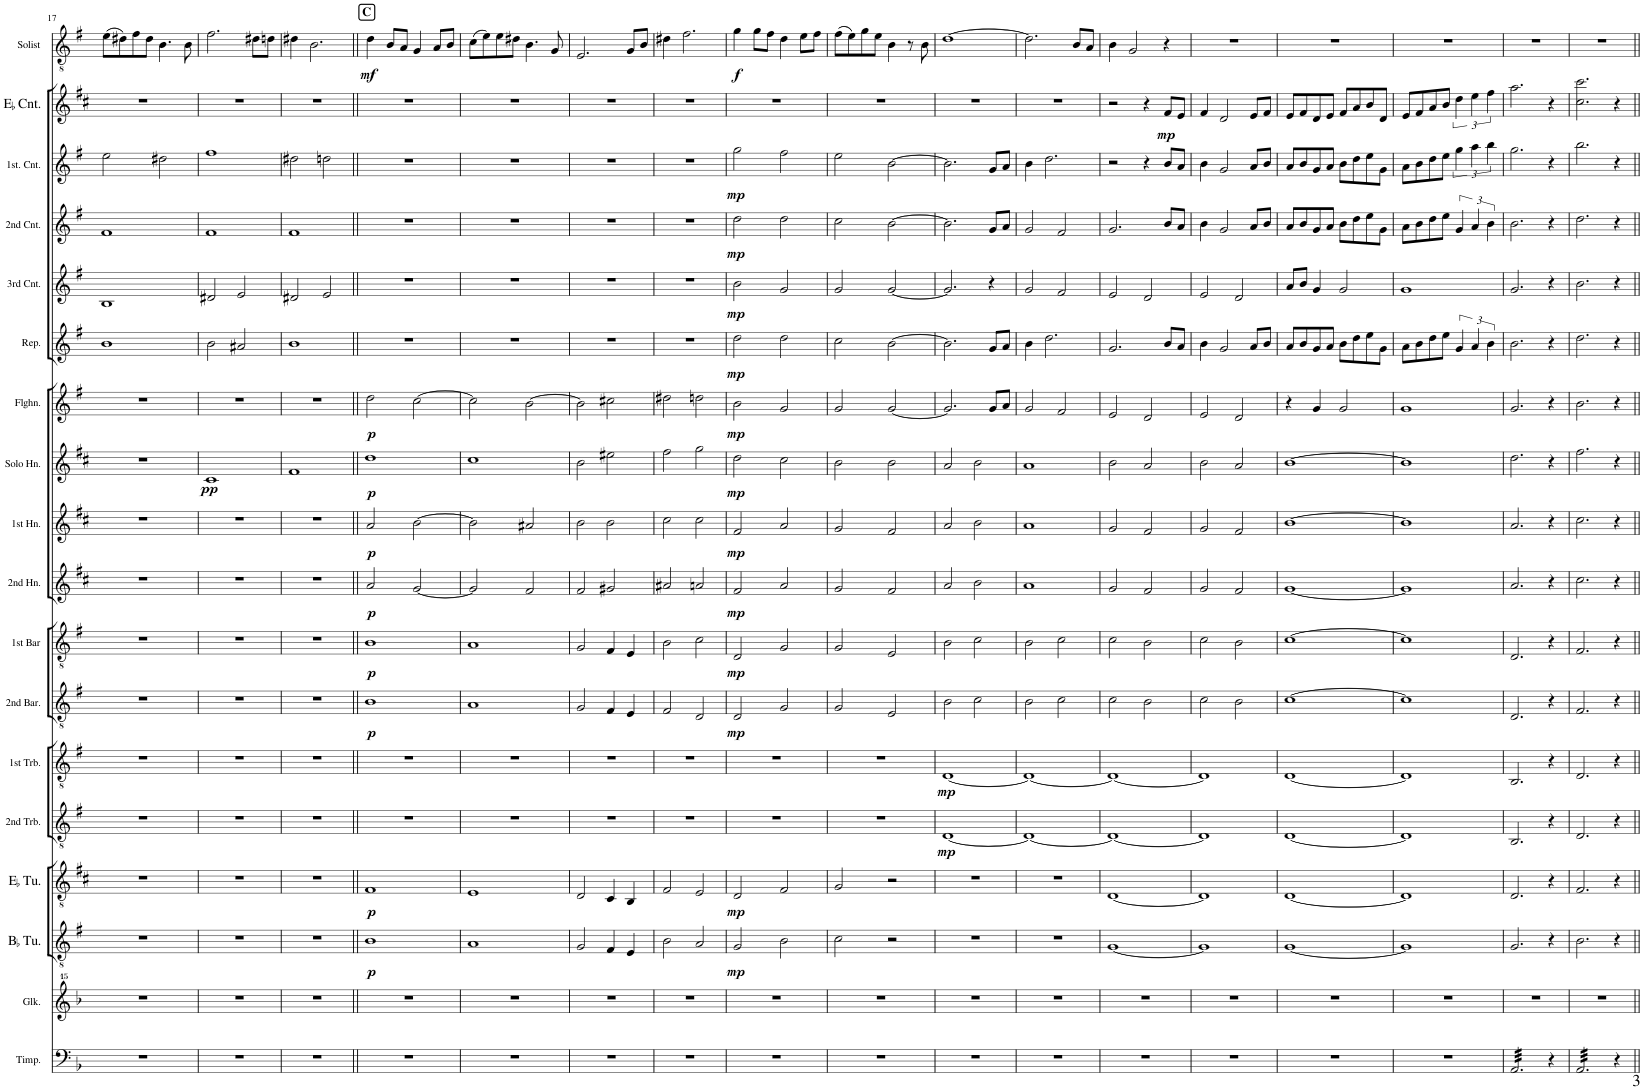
**kern	**kern	**kern	**dynam	**kern	**dynam	**kern	**dynam	**kern	**dynam	**kern	**dynam	**kern	**dynam	**kern	**dynam	**kern	**dynam	**kern	**dynam	**kern	**dynam	**kern	**dynam	**kern	**dynam	**kern	**dynam	**kern	**dynam	**kern	**dynam	**kern	**dynam
*part18	*part17	*part16	*part16	*part15	*part15	*part14	*part14	*part13	*part13	*part12	*part12	*part11	*part11	*part10	*part10	*part9	*part9	*part8	*part8	*part7	*part7	*part6	*part6	*part5	*part5	*part4	*part4	*part3	*part3	*part2	*part2	*part1	*part1
*staff18	*staff17	*staff16	*staff16	*staff15	*staff15	*staff14	*staff14	*staff13	*staff13	*staff12	*staff12	*staff11	*staff11	*staff10	*staff10	*staff9	*staff9	*staff8	*staff8	*staff7	*staff7	*staff6	*staff6	*staff5	*staff5	*staff4	*staff4	*staff3	*staff3	*staff2	*staff2	*staff1	*staff1
*I"Timpani	*I"Glockenspiel	*I"BaccidentalFlat Tuba	*	*I"EaccidentalFlat Tuba	*	*I"2nd Trombone	*	*I"1st Trombone	*	*I"2nd Baritone Horn	*	*I"1st Baritone Horn	*	*I"2nd Horn EaccidentalFlat	*	*I"1st Horn EaccidentalFlat	*	*I"Solo Horn EaccidentalFlat	*	*I"Flugelhorn	*	*I"Repiano BaccidentalFlat Cornet	*	*I"3rd BaccidentalFlat Cornet	*	*I"2nd BaccidentalFlat Cornet	*	*I"1st BaccidentalFlat Cornet	*	*I"EaccidentalFlat Cornet	*	*I"Solo Euphonium	*
*I'Timp.	*I'Glk.	*I'BaccidentalFlat Tu.	*	*I'EaccidentalFlat Tu.	*	*I'2nd Trb.	*	*I'1st Trb.	*	*I'2nd Bar.	*	*I'1st Bar	*	*I'2nd Hn.	*	*I'1st Hn.	*	*I'Solo Hn.	*	*I'Flghn.	*	*I'Rep.	*	*I'3rd Cnt.	*	*I'2nd Cnt.	*	*I'1st. Cnt.	*	*I'EaccidentalFlat Cnt.	*	*	*
!!LO:PB:g=z
*clefF4	*clefG^^2	*clefGv2	*	*clefGv2	*	*clefGv2	*	*clefGv2	*	*clefGv2	*	*clefGv2	*	*clefG2	*	*clefG2	*	*clefG2	*	*clefG2	*	*clefG2	*	*clefG2	*	*clefG2	*	*clefG2	*	*clefG2	*	*clefGv2	*
*	*	*	*	*	*	*	*	*	*	*	*	*	*	*Trd5c9	*	*Trd5c9	*	*Trd5c9	*	*Trd4c7	*	*Trd1c2	*	*Trd1c2	*	*Trd1c2	*	*Trd1c2	*	*Trd1c2	*	*	*
*k[b-]	*k[b-]	*k[f#]	*	*k[f#c#]	*	*k[f#]	*	*k[f#]	*	*k[f#]	*	*k[f#]	*	*k[f#c#]	*	*k[f#c#]	*	*k[f#c#]	*	*k[f#]	*	*k[f#]	*	*k[f#]	*	*k[f#]	*	*k[f#]	*	*k[f#c#]	*	*k[f#]	*
*M4/4	*M4/4	*M4/4	*	*M4/4	*	*M4/4	*	*M4/4	*	*M4/4	*	*M4/4	*	*M4/4	*	*M4/4	*	*M4/4	*	*M4/4	*	*M4/4	*	*M4/4	*	*M4/4	*	*M4/4	*	*M4/4	*	*M4/4	*
=17	=17	=17	=17	=17	=17	=17	=17	=17	=17	=17	=17	=17	=17	=17	=17	=17	=17	=17	=17	=17	=17	=17	=17	=17	=17	=17	=17	=17	=17	=17	=17	=17	=17
1r	1r	1r	.	1r	.	1r	.	1r	.	1r	.	1r	.	1r	.	1r	.	1r	.	1r	.	1b	.	1B	.	1f#	.	2ee\	.	1r	.	(8e\L	.
.	.	.	.	.	.	.	.	.	.	.	.	.	.	.	.	.	.	.	.	.	.	.	.	.	.	.	.	.	.	.	.	8d#X\)	.
.	.	.	.	.	.	.	.	.	.	.	.	.	.	.	.	.	.	.	.	.	.	.	.	.	.	.	.	.	.	.	.	8f#\	.
.	.	.	.	.	.	.	.	.	.	.	.	.	.	.	.	.	.	.	.	.	.	.	.	.	.	.	.	.	.	.	.	8d#\J	.
.	.	.	.	.	.	.	.	.	.	.	.	.	.	.	.	.	.	.	.	.	.	.	.	.	.	.	.	2dd#X\	.	.	.	4.B\	.
.	.	.	.	.	.	.	.	.	.	.	.	.	.	.	.	.	.	.	.	.	.	.	.	.	.	.	.	.	.	.	.	8B\	.
=18	=18	=18	=18	=18	=18	=18	=18	=18	=18	=18	=18	=18	=18	=18	=18	=18	=18	=18	=18	=18	=18	=18	=18	=18	=18	=18	=18	=18	=18	=18	=18	=18	=18
!	!	!	!	!	!	!	!	!	!	!	!	!	!	!	!	!	!	!	!LO:DY:b	!	!	!	!	!	!	!	!	!	!	!	!	!	!
1r	1r	1r	.	1r	.	1r	.	1r	.	1r	.	1r	.	1r	.	1r	.	1c#	pp	1r	.	2b\	.	2d#X/	.	1f#	.	1ff#	.	1r	.	2.f#\	.
.	.	.	.	.	.	.	.	.	.	.	.	.	.	.	.	.	.	.	.	.	.	2a#X/	.	2e/	.	.	.	.	.	.	.	.	.
.	.	.	.	.	.	.	.	.	.	.	.	.	.	.	.	.	.	.	.	.	.	.	.	.	.	.	.	.	.	.	.	8d#X\L	.
.	.	.	.	.	.	.	.	.	.	.	.	.	.	.	.	.	.	.	.	.	.	.	.	.	.	.	.	.	.	.	.	8dn\J	.
=19	=19	=19	=19	=19	=19	=19	=19	=19	=19	=19	=19	=19	=19	=19	=19	=19	=19	=19	=19	=19	=19	=19	=19	=19	=19	=19	=19	=19	=19	=19	=19	=19	=19
1r	1r	1r	.	1r	.	1r	.	1r	.	1r	.	1r	.	1r	.	1r	.	1f#	.	1r	.	1b	.	2d#X/	.	1f#	.	2dd#X\	.	1r	.	4d#X\	.
.	.	.	.	.	.	.	.	.	.	.	.	.	.	.	.	.	.	.	.	.	.	.	.	.	.	.	.	.	.	.	.	2.B\	.
.	.	.	.	.	.	.	.	.	.	.	.	.	.	.	.	.	.	.	.	.	.	.	.	2e/	.	.	.	2ddn\	.	.	.	.	.
=20||	=20||	=20||	=20||	=20||	=20||	=20||	=20||	=20||	=20||	=20||	=20||	=20||	=20||	=20||	=20||	=20||	=20||	=20||	=20||	=20||	=20||	=20||	=20||	=20||	=20||	=20||	=20||	=20||	=20||	=20||	=20||	=20||	=20||
!	!	!	!	!	!	!	!	!	!	!	!	!	!	!	!	!	!	!	!	!	!	!	!	!	!	!	!	!	!	!	!	!LO:TX:a:B:t=C	!
!	!	!	!LO:DY:b	!	!LO:DY:b	!	!	!	!	!	!LO:DY:b	!	!LO:DY:b	!	!LO:DY:b	!	!LO:DY:b	!	!LO:DY:b	!	!LO:DY:b	!	!	!	!	!	!	!	!	!	!	!	!LO:DY:b
1r	1r	1B	p	1F#	p	1r	.	1r	.	1B	p	1B	p	2a/	p	2a/	p	1dd	p	2dd\	p	1r	.	1r	.	1r	.	1r	.	1r	.	4d\	mf
.	.	.	.	.	.	.	.	.	.	.	.	.	.	.	.	.	.	.	.	.	.	.	.	.	.	.	.	.	.	.	.	8B/L	.
.	.	.	.	.	.	.	.	.	.	.	.	.	.	.	.	.	.	.	.	.	.	.	.	.	.	.	.	.	.	.	.	8A/J	.
.	.	.	.	.	.	.	.	.	.	.	.	.	.	[2g/	.	[2b\	.	.	.	[2cc\	.	.	.	.	.	.	.	.	.	.	.	4G/	.
.	.	.	.	.	.	.	.	.	.	.	.	.	.	.	.	.	.	.	.	.	.	.	.	.	.	.	.	.	.	.	.	8A/L	.
.	.	.	.	.	.	.	.	.	.	.	.	.	.	.	.	.	.	.	.	.	.	.	.	.	.	.	.	.	.	.	.	8B/J	.
=21	=21	=21	=21	=21	=21	=21	=21	=21	=21	=21	=21	=21	=21	=21	=21	=21	=21	=21	=21	=21	=21	=21	=21	=21	=21	=21	=21	=21	=21	=21	=21	=21	=21
1r	1r	1A	.	1E	.	1r	.	1r	.	1A	.	1A	.	2g/]	.	2b\]	.	1cc#	.	2cc\]	.	1r	.	1r	.	1r	.	1r	.	1r	.	(8c\L	.
.	.	.	.	.	.	.	.	.	.	.	.	.	.	.	.	.	.	.	.	.	.	.	.	.	.	.	.	.	.	.	.	8e\)	.
.	.	.	.	.	.	.	.	.	.	.	.	.	.	.	.	.	.	.	.	.	.	.	.	.	.	.	.	.	.	.	.	8e\	.
.	.	.	.	.	.	.	.	.	.	.	.	.	.	.	.	.	.	.	.	.	.	.	.	.	.	.	.	.	.	.	.	8d#X\J	.
.	.	.	.	.	.	.	.	.	.	.	.	.	.	2f#/	.	2a#X/	.	.	.	[2b\	.	.	.	.	.	.	.	.	.	.	.	4.B\	.
.	.	.	.	.	.	.	.	.	.	.	.	.	.	.	.	.	.	.	.	.	.	.	.	.	.	.	.	.	.	.	.	8G/	.
=22	=22	=22	=22	=22	=22	=22	=22	=22	=22	=22	=22	=22	=22	=22	=22	=22	=22	=22	=22	=22	=22	=22	=22	=22	=22	=22	=22	=22	=22	=22	=22	=22	=22
1r	1r	2G/	.	2D/	.	1r	.	1r	.	2G/	.	2G/	.	2f#/	.	2b\	.	2b\	.	2b\]	.	1r	.	1r	.	1r	.	1r	.	1r	.	2.E/	.
.	.	4F#/	.	4C#/	.	.	.	.	.	4F#/	.	4F#/	.	2g#X/	.	2b\	.	2ee#X\	.	2cc#X\	.	.	.	.	.	.	.	.	.	.	.	.	.
.	.	4E/	.	4BB/	.	.	.	.	.	4E/	.	4E/	.	.	.	.	.	.	.	.	.	.	.	.	.	.	.	.	.	.	.	8G/L	.
.	.	.	.	.	.	.	.	.	.	.	.	.	.	.	.	.	.	.	.	.	.	.	.	.	.	.	.	.	.	.	.	8B/J	.
=23	=23	=23	=23	=23	=23	=23	=23	=23	=23	=23	=23	=23	=23	=23	=23	=23	=23	=23	=23	=23	=23	=23	=23	=23	=23	=23	=23	=23	=23	=23	=23	=23	=23
1r	1r	2B\	.	2F#/	.	1r	.	1r	.	2F#/	.	2B\	.	2a#X/	.	2cc#\	.	2ff#\	.	2dd#X\	.	1r	.	1r	.	1r	.	1r	.	1r	.	4d#X\	.
.	.	.	.	.	.	.	.	.	.	.	.	.	.	.	.	.	.	.	.	.	.	.	.	.	.	.	.	.	.	.	.	2.f#\	.
.	.	2A/	.	2E/	.	.	.	.	.	2D/	.	2c\	.	2an/	.	2cc#\	.	2gg\	.	2ddn\	.	.	.	.	.	.	.	.	.	.	.	.	.
=24	=24	=24	=24	=24	=24	=24	=24	=24	=24	=24	=24	=24	=24	=24	=24	=24	=24	=24	=24	=24	=24	=24	=24	=24	=24	=24	=24	=24	=24	=24	=24	=24	=24
!	!	!	!LO:DY:b	!	!LO:DY:b	!	!	!	!	!	!LO:DY:b	!	!LO:DY:b	!	!LO:DY:b	!	!LO:DY:b	!	!LO:DY:b	!	!LO:DY:b	!	!LO:DY:b	!	!LO:DY:b	!	!LO:DY:b	!	!LO:DY:b	!	!	!	!LO:DY:b
1r	1r	2G/	mp	2D/	mp	1r	.	1r	.	2D/	mp	2D/	mp	2f#/	mp	2f#/	mp	2dd\	mp	2b\	mp	2dd\	mp	2b\	mp	2dd\	mp	2gg\	mp	1r	.	4g\	f
.	.	.	.	.	.	.	.	.	.	.	.	.	.	.	.	.	.	.	.	.	.	.	.	.	.	.	.	.	.	.	.	8g\L	.
.	.	.	.	.	.	.	.	.	.	.	.	.	.	.	.	.	.	.	.	.	.	.	.	.	.	.	.	.	.	.	.	8f#\J	.
.	.	2B\	.	2F#/	.	.	.	.	.	2G/	.	2G/	.	2a/	.	2a/	.	2cc#\	.	2g/	.	2dd\	.	2g/	.	2dd\	.	2ff#\	.	.	.	4d\	.
.	.	.	.	.	.	.	.	.	.	.	.	.	.	.	.	.	.	.	.	.	.	.	.	.	.	.	.	.	.	.	.	8e\L	.
.	.	.	.	.	.	.	.	.	.	.	.	.	.	.	.	.	.	.	.	.	.	.	.	.	.	.	.	.	.	.	.	8f#\J	.
=25	=25	=25	=25	=25	=25	=25	=25	=25	=25	=25	=25	=25	=25	=25	=25	=25	=25	=25	=25	=25	=25	=25	=25	=25	=25	=25	=25	=25	=25	=25	=25	=25	=25
1r	1r	2c\	.	2G/	.	1r	.	1r	.	2G/	.	2G/	.	2g/	.	2g/	.	2b\	.	2g/	.	2cc\	.	2g/	.	2cc\	.	2ee\	.	1r	.	(8f#\L	.
.	.	.	.	.	.	.	.	.	.	.	.	.	.	.	.	.	.	.	.	.	.	.	.	.	.	.	.	.	.	.	.	8e\)	.
.	.	.	.	.	.	.	.	.	.	.	.	.	.	.	.	.	.	.	.	.	.	.	.	.	.	.	.	.	.	.	.	8g\	.
.	.	.	.	.	.	.	.	.	.	.	.	.	.	.	.	.	.	.	.	.	.	.	.	.	.	.	.	.	.	.	.	8e\J	.
.	.	2r	.	2r	.	.	.	.	.	2E/	.	2E/	.	2f#/	.	2f#/	.	2b\	.	[2g/	.	[2b\	.	[2g/	.	[2b\	.	[2b\	.	.	.	4B\	.
.	.	.	.	.	.	.	.	.	.	.	.	.	.	.	.	.	.	.	.	.	.	.	.	.	.	.	.	.	.	.	.	8r	.
.	.	.	.	.	.	.	.	.	.	.	.	.	.	.	.	.	.	.	.	.	.	.	.	.	.	.	.	.	.	.	.	8B\	.
=26	=26	=26	=26	=26	=26	=26	=26	=26	=26	=26	=26	=26	=26	=26	=26	=26	=26	=26	=26	=26	=26	=26	=26	=26	=26	=26	=26	=26	=26	=26	=26	=26	=26
!	!	!	!	!	!	!	!LO:DY:b	!	!LO:DY:b	!	!	!	!	!	!	!	!	!	!	!	!	!	!	!	!	!	!	!	!	!	!	!	!
1r	1r	1r	.	1r	.	[1D	mp	[1D	mp	2B\	.	2B\	.	2a/	.	2a/	.	2a/	.	2.g/]	.	2.b\]	.	2.g/]	.	2.b\]	.	2.b\]	.	1r	.	[1d	.
.	.	.	.	.	.	.	.	.	.	2c\	.	2c\	.	2b\	.	2b\	.	2b\	.	.	.	.	.	.	.	.	.	.	.	.	.	.	.
.	.	.	.	.	.	.	.	.	.	.	.	.	.	.	.	.	.	.	.	8g/L	.	8g/L	.	4r	.	8g/L	.	8g/L	.	.	.	.	.
.	.	.	.	.	.	.	.	.	.	.	.	.	.	.	.	.	.	.	.	8a/J	.	8a/J	.	.	.	8a/J	.	8a/J	.	.	.	.	.
=27	=27	=27	=27	=27	=27	=27	=27	=27	=27	=27	=27	=27	=27	=27	=27	=27	=27	=27	=27	=27	=27	=27	=27	=27	=27	=27	=27	=27	=27	=27	=27	=27	=27
1r	1r	1r	.	1r	.	1D_	.	1D_	.	2B\	.	2B\	.	1a	.	1a	.	1a	.	2g/	.	4b\	.	2g/	.	2g/	.	4b\	.	1r	.	2.d\]	.
.	.	.	.	.	.	.	.	.	.	.	.	.	.	.	.	.	.	.	.	.	.	2.dd\	.	.	.	.	.	2.dd\	.	.	.	.	.
.	.	.	.	.	.	.	.	.	.	2c\	.	2c\	.	.	.	.	.	.	.	2f#/	.	.	.	2f#/	.	2f#/	.	.	.	.	.	.	.
.	.	.	.	.	.	.	.	.	.	.	.	.	.	.	.	.	.	.	.	.	.	.	.	.	.	.	.	.	.	.	.	8B/L	.
.	.	.	.	.	.	.	.	.	.	.	.	.	.	.	.	.	.	.	.	.	.	.	.	.	.	.	.	.	.	.	.	8A/J	.
=28	=28	=28	=28	=28	=28	=28	=28	=28	=28	=28	=28	=28	=28	=28	=28	=28	=28	=28	=28	=28	=28	=28	=28	=28	=28	=28	=28	=28	=28	=28	=28	=28	=28
1r	1r	[1G	.	[1D	.	1D_	.	1D_	.	2c\	.	2c\	.	2g/	.	2g/	.	2b\	.	2e/	.	2.g/	.	2e/	.	2.g/	.	2r	.	2r	.	4B\	.
.	.	.	.	.	.	.	.	.	.	.	.	.	.	.	.	.	.	.	.	.	.	.	.	.	.	.	.	.	.	.	.	2G/	.
.	.	.	.	.	.	.	.	.	.	2B\	.	2B\	.	2f#/	.	2f#/	.	2a/	.	2d/	.	.	.	2d/	.	.	.	4r	.	4r	.	.	.
!	!	!	!	!	!	!	!	!	!	!	!	!	!	!	!	!	!	!	!	!	!	!	!	!	!	!	!	!	!	!	!LO:DY:b	!	!
.	.	.	.	.	.	.	.	.	.	.	.	.	.	.	.	.	.	.	.	.	.	8b/L	.	.	.	8b/L	.	8b/L	.	8f#/L	mp	4r	.
.	.	.	.	.	.	.	.	.	.	.	.	.	.	.	.	.	.	.	.	.	.	8a/J	.	.	.	8a/J	.	8a/J	.	8e/J	.	.	.
=29	=29	=29	=29	=29	=29	=29	=29	=29	=29	=29	=29	=29	=29	=29	=29	=29	=29	=29	=29	=29	=29	=29	=29	=29	=29	=29	=29	=29	=29	=29	=29	=29	=29
1r	1r	1G]	.	1D]	.	1D]	.	1D]	.	2c\	.	2c\	.	2g/	.	2g/	.	2b\	.	2e/	.	4b\	.	2e/	.	4b\	.	4b\	.	4f#/	.	1r	.
.	.	.	.	.	.	.	.	.	.	.	.	.	.	.	.	.	.	.	.	.	.	2g/	.	.	.	2g/	.	2g/	.	2d/	.	.	.
.	.	.	.	.	.	.	.	.	.	2B\	.	2B\	.	2f#/	.	2f#/	.	2a/	.	2d/	.	.	.	2d/	.	.	.	.	.	.	.	.	.
.	.	.	.	.	.	.	.	.	.	.	.	.	.	.	.	.	.	.	.	.	.	8a/L	.	.	.	8a/L	.	8a/L	.	8e/L	.	.	.
.	.	.	.	.	.	.	.	.	.	.	.	.	.	.	.	.	.	.	.	.	.	8b/J	.	.	.	8b/J	.	8b/J	.	8f#/J	.	.	.
=30	=30	=30	=30	=30	=30	=30	=30	=30	=30	=30	=30	=30	=30	=30	=30	=30	=30	=30	=30	=30	=30	=30	=30	=30	=30	=30	=30	=30	=30	=30	=30	=30	=30
1r	1r	[1G	.	[1D	.	[1D	.	[1D	.	[1c	.	[1c	.	[1g	.	[1b	.	[1b	.	4r	.	8a/L	.	8a/L	.	8a/L	.	8a/L	.	8e/L	.	1r	.
.	.	.	.	.	.	.	.	.	.	.	.	.	.	.	.	.	.	.	.	.	.	8b/	.	8b/J	.	8b/	.	8b/	.	8f#/	.	.	.
.	.	.	.	.	.	.	.	.	.	.	.	.	.	.	.	.	.	.	.	4g/	.	8g/	.	4g/	.	8g/	.	8g/	.	8d/	.	.	.
.	.	.	.	.	.	.	.	.	.	.	.	.	.	.	.	.	.	.	.	.	.	8a/J	.	.	.	8a/J	.	8a/J	.	8e/J	.	.	.
.	.	.	.	.	.	.	.	.	.	.	.	.	.	.	.	.	.	.	.	2g/	.	8b\L	.	2g/	.	8b\L	.	8b\L	.	8f#/L	.	.	.
.	.	.	.	.	.	.	.	.	.	.	.	.	.	.	.	.	.	.	.	.	.	8dd\	.	.	.	8dd\	.	8dd\	.	8a/	.	.	.
.	.	.	.	.	.	.	.	.	.	.	.	.	.	.	.	.	.	.	.	.	.	8ee\	.	.	.	8ee\	.	8ee\	.	8b/	.	.	.
.	.	.	.	.	.	.	.	.	.	.	.	.	.	.	.	.	.	.	.	.	.	8g\J	.	.	.	8g\J	.	8g\J	.	8d/J	.	.	.
=31	=31	=31	=31	=31	=31	=31	=31	=31	=31	=31	=31	=31	=31	=31	=31	=31	=31	=31	=31	=31	=31	=31	=31	=31	=31	=31	=31	=31	=31	=31	=31	=31	=31
1r	1r	1G]	.	1D]	.	1D]	.	1D]	.	1c]	.	1c]	.	1g]	.	1b]	.	1b]	.	1g	.	8a\L	.	1g	.	8a\L	.	8a\L	.	8e/L	.	1r	.
.	.	.	.	.	.	.	.	.	.	.	.	.	.	.	.	.	.	.	.	.	.	8b\	.	.	.	8b\	.	8b\	.	8f#/	.	.	.
.	.	.	.	.	.	.	.	.	.	.	.	.	.	.	.	.	.	.	.	.	.	8dd\	.	.	.	8dd\	.	8dd\	.	8a/	.	.	.
.	.	.	.	.	.	.	.	.	.	.	.	.	.	.	.	.	.	.	.	.	.	8ee\J	.	.	.	8ee\J	.	8ee\J	.	8b/J	.	.	.
.	.	.	.	.	.	.	.	.	.	.	.	.	.	.	.	.	.	.	.	.	.	6g/	.	.	.	6g/	.	6gg\	.	6dd\	.	.	.
.	.	.	.	.	.	.	.	.	.	.	.	.	.	.	.	.	.	.	.	.	.	6a/	.	.	.	6a/	.	6aa\	.	6ee\	.	.	.
.	.	.	.	.	.	.	.	.	.	.	.	.	.	.	.	.	.	.	.	.	.	6b\	.	.	.	6b\	.	6bb\	.	6ff#\	.	.	.
=32	=32	=32	=32	=32	=32	=32	=32	=32	=32	=32	=32	=32	=32	=32	=32	=32	=32	=32	=32	=32	=32	=32	=32	=32	=32	=32	=32	=32	=32	=32	=32	=32	=32
*tremolo	*	*	*	*	*	*	*	*	*	*	*	*	*	*	*	*	*	*	*	*	*	*	*	*	*	*	*	*	*	*	*	*	*
32AA/LLL	1r	2.G/	.	2.D/	.	2.BB/	.	2.BB/	.	2.D/	.	2.D/	.	2.a/	.	2.a/	.	2.dd\	.	2.g/	.	2.b\	.	2.g/	.	2.b\	.	2.gg\	.	2.aa\	.	1r	.
32AA/	.	.	.	.	.	.	.	.	.	.	.	.	.	.	.	.	.	.	.	.	.	.	.	.	.	.	.	.	.	.	.	.	.
32AA/	.	.	.	.	.	.	.	.	.	.	.	.	.	.	.	.	.	.	.	.	.	.	.	.	.	.	.	.	.	.	.	.	.
32AA/	.	.	.	.	.	.	.	.	.	.	.	.	.	.	.	.	.	.	.	.	.	.	.	.	.	.	.	.	.	.	.	.	.
32AA/	.	.	.	.	.	.	.	.	.	.	.	.	.	.	.	.	.	.	.	.	.	.	.	.	.	.	.	.	.	.	.	.	.
32AA/	.	.	.	.	.	.	.	.	.	.	.	.	.	.	.	.	.	.	.	.	.	.	.	.	.	.	.	.	.	.	.	.	.
32AA/	.	.	.	.	.	.	.	.	.	.	.	.	.	.	.	.	.	.	.	.	.	.	.	.	.	.	.	.	.	.	.	.	.
32AA/	.	.	.	.	.	.	.	.	.	.	.	.	.	.	.	.	.	.	.	.	.	.	.	.	.	.	.	.	.	.	.	.	.
32AA/	.	.	.	.	.	.	.	.	.	.	.	.	.	.	.	.	.	.	.	.	.	.	.	.	.	.	.	.	.	.	.	.	.
32AA/	.	.	.	.	.	.	.	.	.	.	.	.	.	.	.	.	.	.	.	.	.	.	.	.	.	.	.	.	.	.	.	.	.
32AA/	.	.	.	.	.	.	.	.	.	.	.	.	.	.	.	.	.	.	.	.	.	.	.	.	.	.	.	.	.	.	.	.	.
32AA/	.	.	.	.	.	.	.	.	.	.	.	.	.	.	.	.	.	.	.	.	.	.	.	.	.	.	.	.	.	.	.	.	.
32AA/	.	.	.	.	.	.	.	.	.	.	.	.	.	.	.	.	.	.	.	.	.	.	.	.	.	.	.	.	.	.	.	.	.
32AA/	.	.	.	.	.	.	.	.	.	.	.	.	.	.	.	.	.	.	.	.	.	.	.	.	.	.	.	.	.	.	.	.	.
32AA/	.	.	.	.	.	.	.	.	.	.	.	.	.	.	.	.	.	.	.	.	.	.	.	.	.	.	.	.	.	.	.	.	.
32AA/	.	.	.	.	.	.	.	.	.	.	.	.	.	.	.	.	.	.	.	.	.	.	.	.	.	.	.	.	.	.	.	.	.
32AA/	.	.	.	.	.	.	.	.	.	.	.	.	.	.	.	.	.	.	.	.	.	.	.	.	.	.	.	.	.	.	.	.	.
32AA/	.	.	.	.	.	.	.	.	.	.	.	.	.	.	.	.	.	.	.	.	.	.	.	.	.	.	.	.	.	.	.	.	.
32AA/	.	.	.	.	.	.	.	.	.	.	.	.	.	.	.	.	.	.	.	.	.	.	.	.	.	.	.	.	.	.	.	.	.
32AA/	.	.	.	.	.	.	.	.	.	.	.	.	.	.	.	.	.	.	.	.	.	.	.	.	.	.	.	.	.	.	.	.	.
32AA/	.	.	.	.	.	.	.	.	.	.	.	.	.	.	.	.	.	.	.	.	.	.	.	.	.	.	.	.	.	.	.	.	.
32AA/	.	.	.	.	.	.	.	.	.	.	.	.	.	.	.	.	.	.	.	.	.	.	.	.	.	.	.	.	.	.	.	.	.
32AA/	.	.	.	.	.	.	.	.	.	.	.	.	.	.	.	.	.	.	.	.	.	.	.	.	.	.	.	.	.	.	.	.	.
32AA/JJJ	.	.	.	.	.	.	.	.	.	.	.	.	.	.	.	.	.	.	.	.	.	.	.	.	.	.	.	.	.	.	.	.	.
4r	.	4r	.	4r	.	4r	.	4r	.	4r	.	4r	.	4r	.	4r	.	4r	.	4r	.	4r	.	4r	.	4r	.	4r	.	4r	.	.	.
=33	=33	=33	=33	=33	=33	=33	=33	=33	=33	=33	=33	=33	=33	=33	=33	=33	=33	=33	=33	=33	=33	=33	=33	=33	=33	=33	=33	=33	=33	=33	=33	=33	=33
32AA/LLL	1r	2.B\	.	2.F#/	.	2.D/	.	2.D/	.	2.F#/	.	2.F#/	.	2.cc#\	.	2.cc#\	.	2.ff#\	.	2.b\	.	2.dd\	.	2.b\	.	2.dd\	.	2.bb\	.	2.cc#\ 2.ccc#\	.	1r	.
32AA/	.	.	.	.	.	.	.	.	.	.	.	.	.	.	.	.	.	.	.	.	.	.	.	.	.	.	.	.	.	.	.	.	.
32AA/	.	.	.	.	.	.	.	.	.	.	.	.	.	.	.	.	.	.	.	.	.	.	.	.	.	.	.	.	.	.	.	.	.
32AA/	.	.	.	.	.	.	.	.	.	.	.	.	.	.	.	.	.	.	.	.	.	.	.	.	.	.	.	.	.	.	.	.	.
32AA/	.	.	.	.	.	.	.	.	.	.	.	.	.	.	.	.	.	.	.	.	.	.	.	.	.	.	.	.	.	.	.	.	.
32AA/	.	.	.	.	.	.	.	.	.	.	.	.	.	.	.	.	.	.	.	.	.	.	.	.	.	.	.	.	.	.	.	.	.
32AA/	.	.	.	.	.	.	.	.	.	.	.	.	.	.	.	.	.	.	.	.	.	.	.	.	.	.	.	.	.	.	.	.	.
32AA/	.	.	.	.	.	.	.	.	.	.	.	.	.	.	.	.	.	.	.	.	.	.	.	.	.	.	.	.	.	.	.	.	.
32AA/	.	.	.	.	.	.	.	.	.	.	.	.	.	.	.	.	.	.	.	.	.	.	.	.	.	.	.	.	.	.	.	.	.
32AA/	.	.	.	.	.	.	.	.	.	.	.	.	.	.	.	.	.	.	.	.	.	.	.	.	.	.	.	.	.	.	.	.	.
32AA/	.	.	.	.	.	.	.	.	.	.	.	.	.	.	.	.	.	.	.	.	.	.	.	.	.	.	.	.	.	.	.	.	.
32AA/	.	.	.	.	.	.	.	.	.	.	.	.	.	.	.	.	.	.	.	.	.	.	.	.	.	.	.	.	.	.	.	.	.
32AA/	.	.	.	.	.	.	.	.	.	.	.	.	.	.	.	.	.	.	.	.	.	.	.	.	.	.	.	.	.	.	.	.	.
32AA/	.	.	.	.	.	.	.	.	.	.	.	.	.	.	.	.	.	.	.	.	.	.	.	.	.	.	.	.	.	.	.	.	.
32AA/	.	.	.	.	.	.	.	.	.	.	.	.	.	.	.	.	.	.	.	.	.	.	.	.	.	.	.	.	.	.	.	.	.
32AA/	.	.	.	.	.	.	.	.	.	.	.	.	.	.	.	.	.	.	.	.	.	.	.	.	.	.	.	.	.	.	.	.	.
32AA/	.	.	.	.	.	.	.	.	.	.	.	.	.	.	.	.	.	.	.	.	.	.	.	.	.	.	.	.	.	.	.	.	.
32AA/	.	.	.	.	.	.	.	.	.	.	.	.	.	.	.	.	.	.	.	.	.	.	.	.	.	.	.	.	.	.	.	.	.
32AA/	.	.	.	.	.	.	.	.	.	.	.	.	.	.	.	.	.	.	.	.	.	.	.	.	.	.	.	.	.	.	.	.	.
32AA/	.	.	.	.	.	.	.	.	.	.	.	.	.	.	.	.	.	.	.	.	.	.	.	.	.	.	.	.	.	.	.	.	.
32AA/	.	.	.	.	.	.	.	.	.	.	.	.	.	.	.	.	.	.	.	.	.	.	.	.	.	.	.	.	.	.	.	.	.
32AA/	.	.	.	.	.	.	.	.	.	.	.	.	.	.	.	.	.	.	.	.	.	.	.	.	.	.	.	.	.	.	.	.	.
32AA/	.	.	.	.	.	.	.	.	.	.	.	.	.	.	.	.	.	.	.	.	.	.	.	.	.	.	.	.	.	.	.	.	.
32AA/JJJ	.	.	.	.	.	.	.	.	.	.	.	.	.	.	.	.	.	.	.	.	.	.	.	.	.	.	.	.	.	.	.	.	.
*Xtremolo	*	*	*	*	*	*	*	*	*	*	*	*	*	*	*	*	*	*	*	*	*	*	*	*	*	*	*	*	*	*	*	*	*
4r	.	4r	.	4r	.	4r	.	4r	.	4r	.	4r	.	4r	.	4r	.	4r	.	4r	.	4r	.	4r	.	4r	.	4r	.	4r	.	.	.
=||	=||	=||	=||	=||	=||	=||	=||	=||	=||	=||	=||	=||	=||	=||	=||	=||	=||	=||	=||	=||	=||	=||	=||	=||	=||	=||	=||	=||	=||	=||	=||	=||	=||
*-	*-	*-	*-	*-	*-	*-	*-	*-	*-	*-	*-	*-	*-	*-	*-	*-	*-	*-	*-	*-	*-	*-	*-	*-	*-	*-	*-	*-	*-	*-	*-	*-	*-
